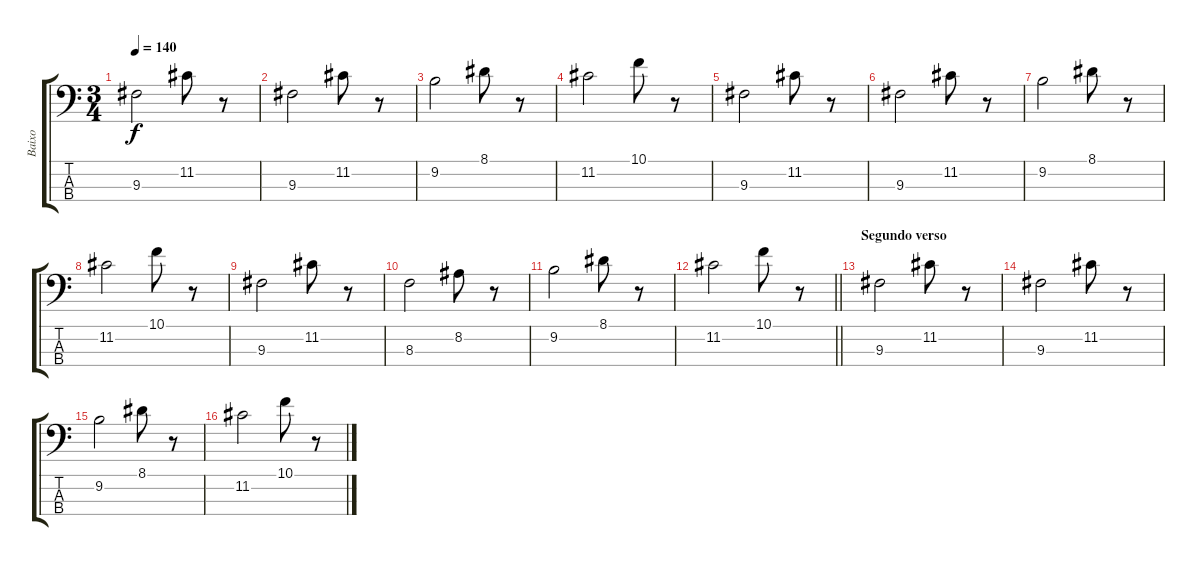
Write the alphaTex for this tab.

\track ("Baixo" "Baixo") {instrument electricbasspick}
\staff {score tabs}
\tuning (G2 D2 A1 E1) {hide}
\ts (3 4)
\tempo 140
\clef f4
\ks c
9.3.2{dy f} 11.2.8 r.8 |
9.3.2 11.2.8 r.8 |
9.2.2 8.1.8 r.8 |
11.2.2 10.1.8 r.8 |
9.3.2 11.2.8 r.8 |
9.3.2 11.2.8 r.8 |
9.2.2 8.1.8 r.8 |
11.2.2 10.1.8 r.8 |
9.3.2 11.2.8 r.8 |
8.3.2 8.2.8 r.8 |
9.2.2 8.1.8 r.8 |
\barLineRight lightlight
11.2.2 10.1.8 r.8 |
\section ("" "Segundo verso")
9.3.2 11.2.8 r.8 |
9.3.2 11.2.8 r.8 |
9.2.2 8.1.8 r.8 |
11.2.2 10.1.8 r.8
